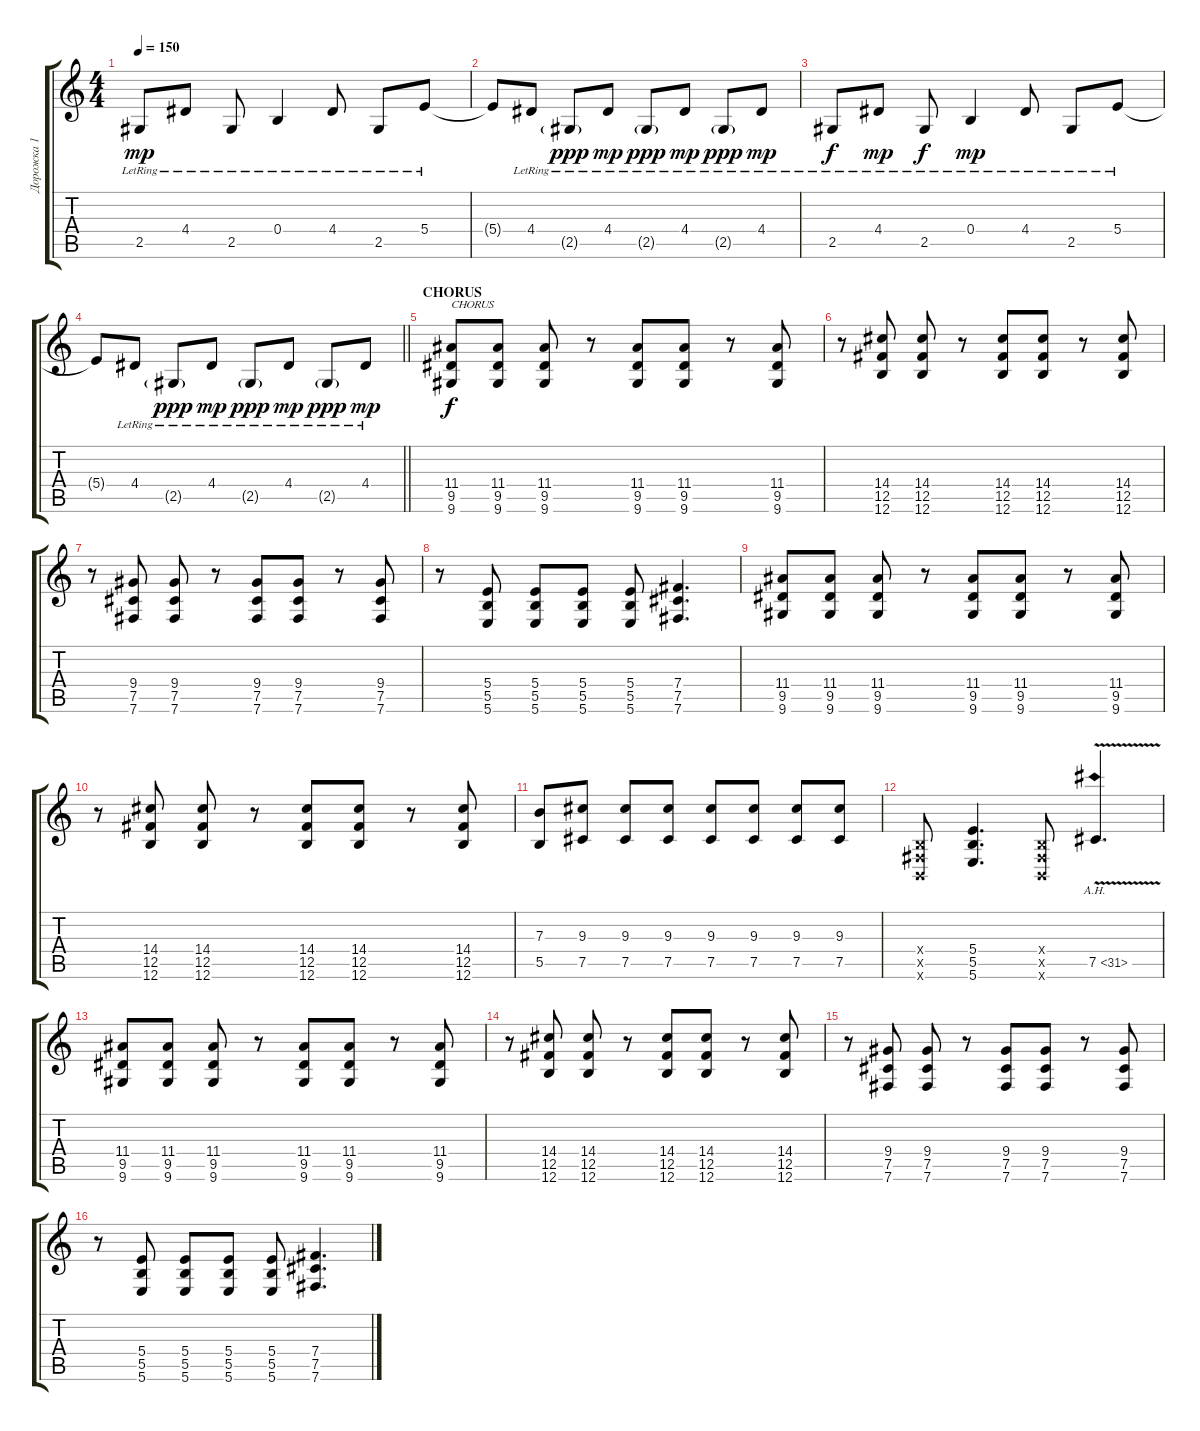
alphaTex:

\track ("Дорожка 1" "Дорожка 1") {instrument distortionguitar}
\staff {score tabs}
\tuning (Db4 Ab3 E3 B2 Gb2 B1) {hide}
\ts (4 4)
\tempo 150
\clef g2
\ks c
2.5{lr}.8{dy mp instrument electricguitarclean} 4.4{lr}.8 2.5{lr}.8 0.4{lr}.4 4.4{lr}.8 2.5{lr}.8 5.4{lr}.8 |
5.4{t}.8 4.4{lr}.8 2.5{g lr}.8{dy ppp} 4.4{lr}.8{dy mp} 2.5{g lr}.8{dy ppp} 4.4{lr}.8{dy mp} 2.5{g lr}.8{dy ppp} 4.4{lr}.8{dy mp} |
2.5{lr}.8{dy f instrument electricguitarclean} 4.4{lr}.8{dy mp} 2.5{lr}.8{dy f} 0.4{lr}.4{dy mp} 4.4{lr}.8 2.5{lr}.8 5.4{lr}.8 |
\barLineRight lightlight
5.4{t}.8 4.4{lr}.8 2.5{g lr}.8{dy ppp} 4.4{lr}.8{dy mp} 2.5{g lr}.8{dy ppp} 4.4{lr}.8{dy mp} 2.5{g lr}.8{dy ppp} 4.4{lr}.8{dy mp} |
\section ("" "CHORUS")
(11.4 9.5 9.6).8{txt "CHORUS" dy f instrument distortionguitar} (11.4 9.5 9.6).8 (11.4 9.5 9.6).8 r.8 (11.4 9.5 9.6).8 (11.4 9.5 9.6).8 r.8 (11.4 9.5 9.6).8 |
r.8 (14.4 12.5 12.6).8 (14.4 12.5 12.6).8 r.8 (14.4 12.5 12.6).8 (14.4 12.5 12.6).8 r.8 (14.4 12.5 12.6).8 |
r.8 (9.4 7.5 7.6).8 (9.4 7.5 7.6).8 r.8 (9.4 7.5 7.6).8 (9.4 7.5 7.6).8 r.8 (9.4 7.5 7.6).8 |
r.8 (5.4 5.5 5.6).8 (5.4 5.5 5.6).8 (5.4 5.5 5.6).8 (5.4 5.5 5.6).8 (7.4 7.5 7.6).4{d} |
(11.4 9.5 9.6).8{instrument distortionguitar} (11.4 9.5 9.6).8 (11.4 9.5 9.6).8 r.8 (11.4 9.5 9.6).8 (11.4 9.5 9.6).8 r.8 (11.4 9.5 9.6).8 |
r.8 (14.4 12.5 12.6).8 (14.4 12.5 12.6).8 r.8 (14.4 12.5 12.6).8 (14.4 12.5 12.6).8 r.8 (14.4 12.5 12.6).8 |
(7.3 5.5).8 (9.3 7.5).8 (9.3 7.5).8 (9.3 7.5).8 (9.3 7.5).8 (9.3 7.5).8 (9.3 7.5).8 (9.3 7.5).8 |
(0.4{x} 0.5{x} 0.6{x}).8 (5.4 5.5 5.6).4{d} (0.4{x} 0.5{x} 0.6{x}).8 7.5{ah 24 v}.4{d instrument guitarharmonics} |
(11.4 9.5 9.6).8{instrument distortionguitar} (11.4 9.5 9.6).8 (11.4 9.5 9.6).8 r.8 (11.4 9.5 9.6).8 (11.4 9.5 9.6).8 r.8 (11.4 9.5 9.6).8 |
r.8 (14.4 12.5 12.6).8 (14.4 12.5 12.6).8 r.8 (14.4 12.5 12.6).8 (14.4 12.5 12.6).8 r.8 (14.4 12.5 12.6).8 |
r.8 (9.4 7.5 7.6).8 (9.4 7.5 7.6).8 r.8 (9.4 7.5 7.6).8 (9.4 7.5 7.6).8 r.8 (9.4 7.5 7.6).8 |
r.8 (5.4 5.5 5.6).8 (5.4 5.5 5.6).8 (5.4 5.5 5.6).8 (5.4 5.5 5.6).8 (7.4 7.5 7.6).4{d}
